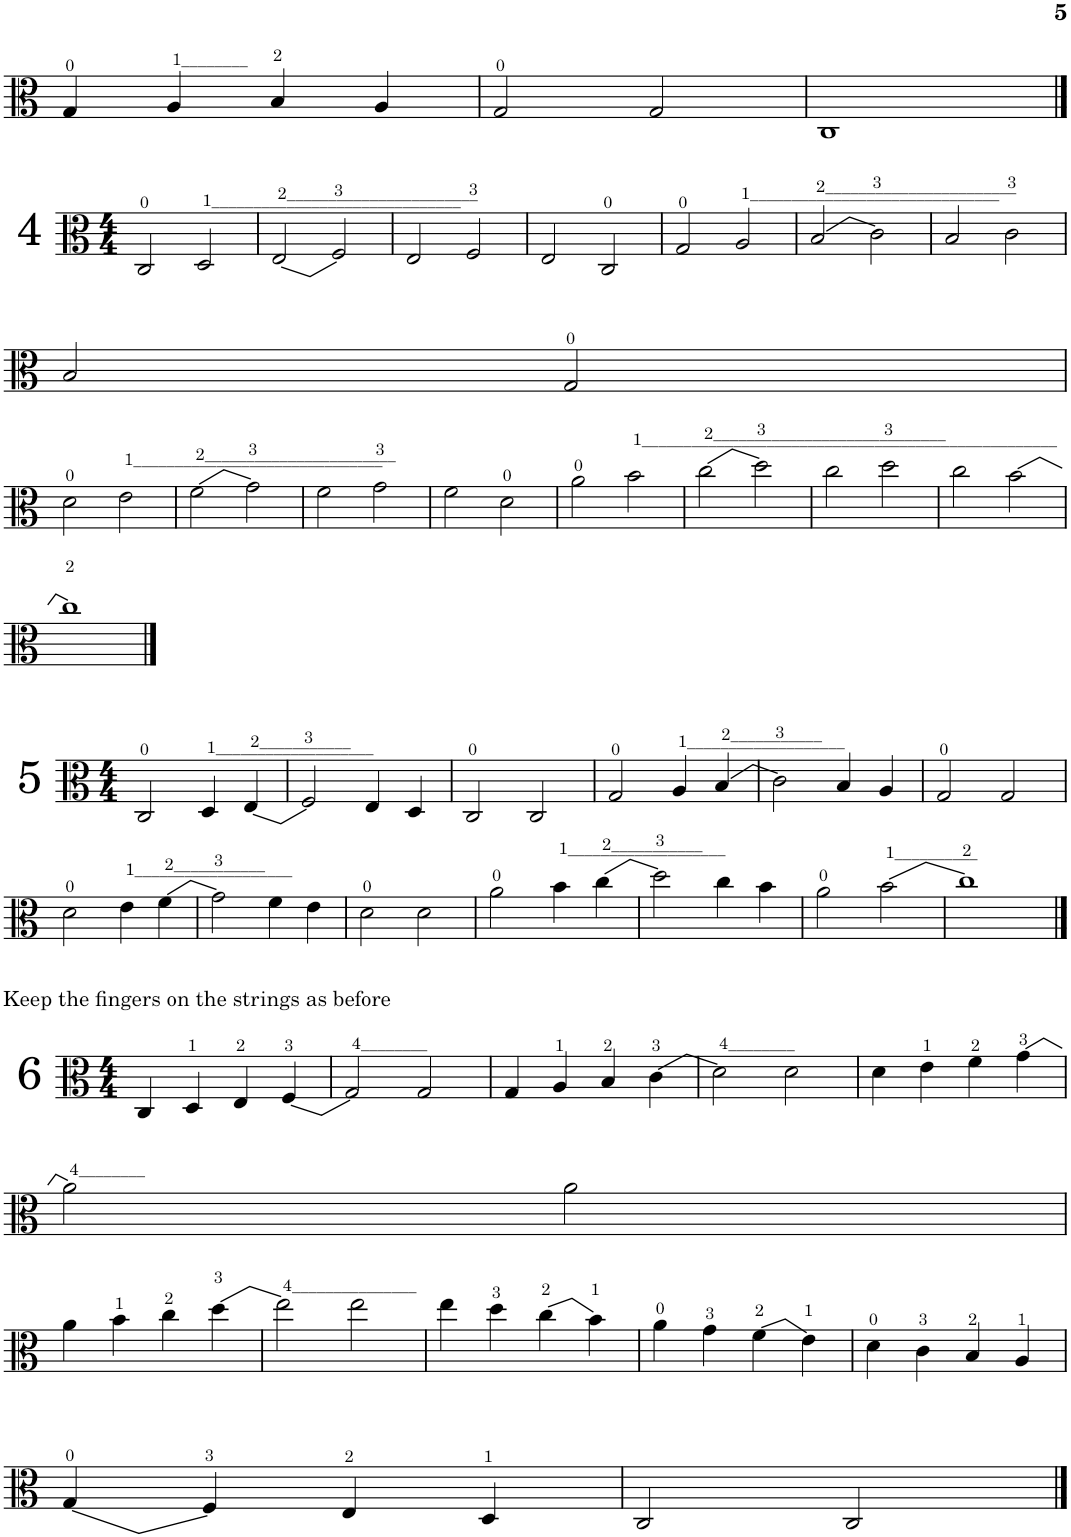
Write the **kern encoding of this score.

**kern
*part1
*staff1
*I"Piano
*I'Pno
!!LO:PB:g=z
*clefC3
*k[]
*M4/4
=11
4G/
4A/
4B/
4A/
=12
2G/
2G/
=13
1C
!!LO:LB:g=z
==1
*M4/4
2C/
2D/
=2
2E/
2F/
=3
2E/
2F/
=4
2E/
2C/
=5
2G/
2A/
=6
2B/
2c\
=7
2B/
2c\
!!LO:LB:g=z
=8
2B/
2G/
!!LO:LB:g=z
=9
2d\
2e\
=10
2f\
2g\
=11
2f\
2g\
=12
2f\
2d\
=13
2a\
2b\
=14
2cc\
2dd\
=15
2cc\
2dd\
=16
2cc\
2b\
!!LO:LB:g=z
=17
1cc
!!LO:LB:g=z
==1
*M4/4
2C/
4D/
4E/
=2
2F/
4E/
4D/
=3
2C/
2C/
=4
2G/
4A/
4B/
=5
2c\
4B/
4A/
=6
2G/
2G/
!!LO:LB:g=z
=7
2d\
4e\
4f\
=8
2g\
4f\
4e\
=9
2d\
2d\
=10
2a\
4b\
4cc\
=11
2dd\
4cc\
4b\
=12
2a\
2b\
=13
1cc
!!LO:LB:g=z
==1
*M4/4
!LO:TX:a:t=Keep the fingers on the strings as before
4C/
4D/
4E/
4F/
=2
2G/
2G/
=3
4G/
4A/
4B/
4c\
=4
2d\
2d\
=5
4d\
4e\
4f\
4g\
!!LO:LB:g=z
=6
2a\
2a\
!!LO:LB:g=z
=7
4a\
4b\
4cc\
4dd\
=8
2ee\
2ee\
=9
4ee\
4dd\
4cc\
4b\
=10
4a\
4g\
4f\
4e\
=11
4d\
4c\
4B/
4A/
!!LO:LB:g=z
=12
4G/
4F/
4E/
4D/
=13
2C/
2C/
==
*-
